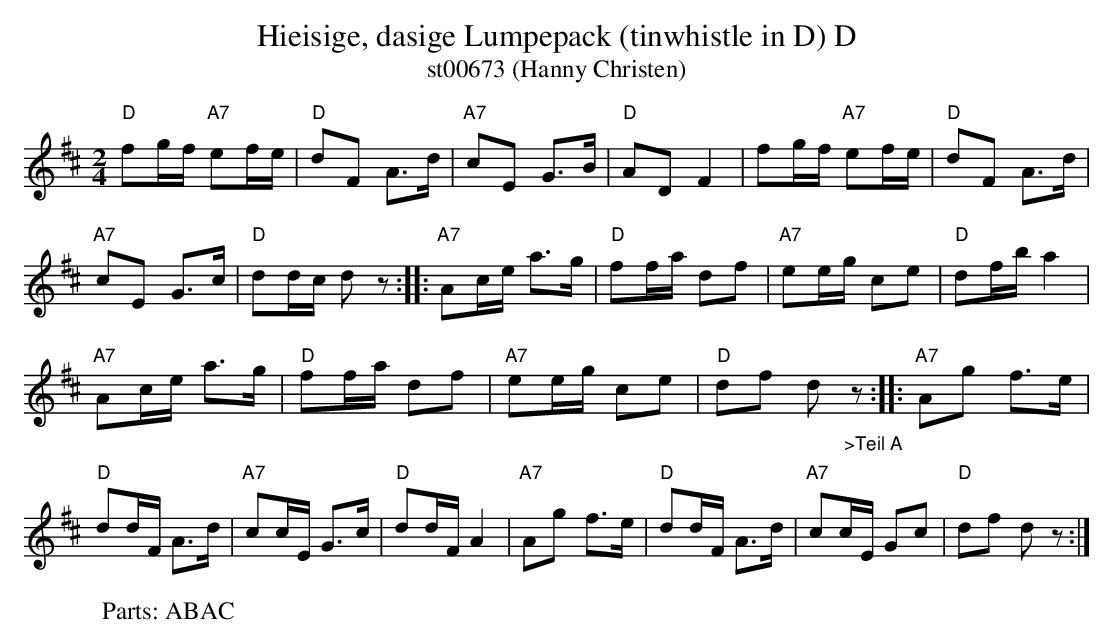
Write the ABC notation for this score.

X:1
T: Hieisige, dasige Lumpepack (tinwhistle in D) D
T: st00673 (Hanny Christen)
M:2/4
L:1/8
K:D %%MIDI gchordon
"D"fg/f/ "A7"ef/e/ | "D"dF A>d | "A7"cE G>B | "D"ADF2 | fg/f/ "A7"ef/e/ | "D"dF A>d |
"A7"cE G>c | "D"dd/c/ dz :: "A7"Ac/e/ a>g | "D"ff/a/ df | "A7"ee/g/ ce | "D"df/b/a2 |
"A7"Ac/e/ a>g | "D"ff/a/ df | "A7"ee/g/ ce | "D"df d"_>Teil A"z :: "A7"Ag f>e |
"D"dd/F/ A>d | "A7"cc/E/ G>c | "D"dd/F/A2 | "A7"Ag f>e | "D"dd/F/ A>d | "A7"cc/E/ Gc | "D"df dz :|
W: Parts: ABAC
